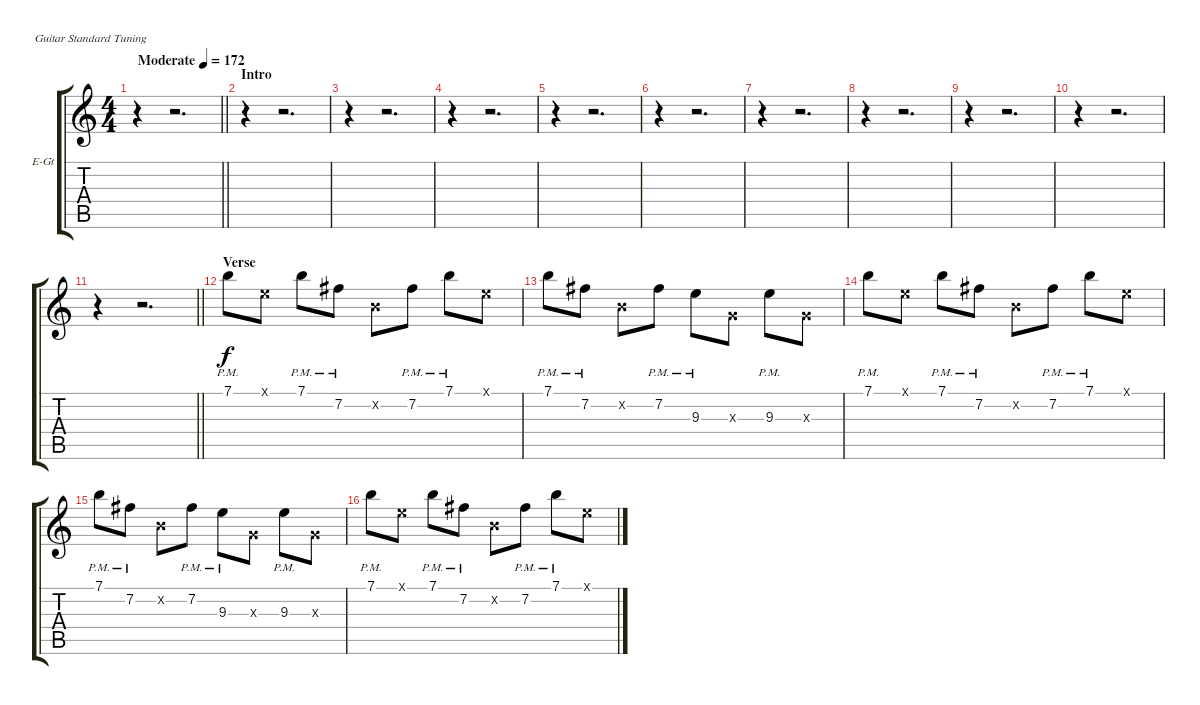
\bracketExtendMode groupsimilarinstruments
\firstSystemTrackNameOrientation horizontal
\otherSystemsTrackNameOrientation horizontal
\track ("Guitar 2" "E-Gt") {instrument distortionguitar}
\staff {score tabs}
\tuning (E4 B3 G3 D3 A2 E2)
\ts (4 4)
\beaming (8 2 2 2 2)
\tempo (172 "Moderate")
\clef g2
\barLineRight lightlight
\ks c
r.4{dy f instrument distortionguitar} r.2{d} |
\section ("" "Intro")
r.4 r.2{d} |
r.4 r.2{d} |
r.4 r.2{d} |
r.4 r.2{d} |
r.4 r.2{d} |
r.4 r.2{d} |
r.4 r.2{d} |
r.4 r.2{d} |
r.4 r.2{d} |
\barLineRight lightlight
r.4 r.2{d} |
\section ("" "Verse")
7.1{pm}.8 0.1{x}.8 7.1{pm}.8 7.2{pm}.8 0.2{x}.8 7.2{pm}.8 7.1{pm}.8 0.1{x}.8 |
7.1{pm}.8 7.2{pm}.8 0.2{x}.8 7.2{pm}.8 9.3{pm}.8 0.3{x}.8 9.3{pm}.8 0.3{x}.8 |
7.1{pm}.8 0.1{x}.8 7.1{pm}.8 7.2{pm}.8 0.2{x}.8 7.2{pm}.8 7.1{pm}.8 0.1{x}.8 |
7.1{pm}.8 7.2{pm}.8 0.2{x}.8 7.2{pm}.8 9.3{pm}.8 0.3{x}.8 9.3{pm}.8 0.3{x}.8 |
7.1{pm}.8 0.1{x}.8 7.1{pm}.8 7.2{pm}.8 0.2{x}.8 7.2{pm}.8 7.1{pm}.8 0.1{x}.8
